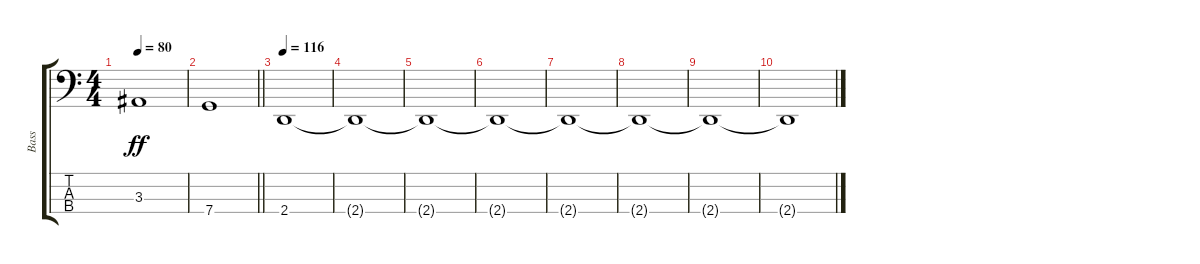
\track ("Bass" "Bass") {instrument electricbasspick}
\staff {score tabs}
\tuning (F2 C2 G1 C1) {hide}
\ts (4 4)
\tempo 80
\clef f4
\ks c
3.3.1{dy ff} |
\barLineRight lightlight
7.4.1 |
\tempo 116
2.4.1 |
2.4{t}.1 |
2.4{t}.1 |
2.4{t}.1 |
2.4{t}.1 |
2.4{t}.1 |
2.4{t}.1 |
2.4{t}.1
